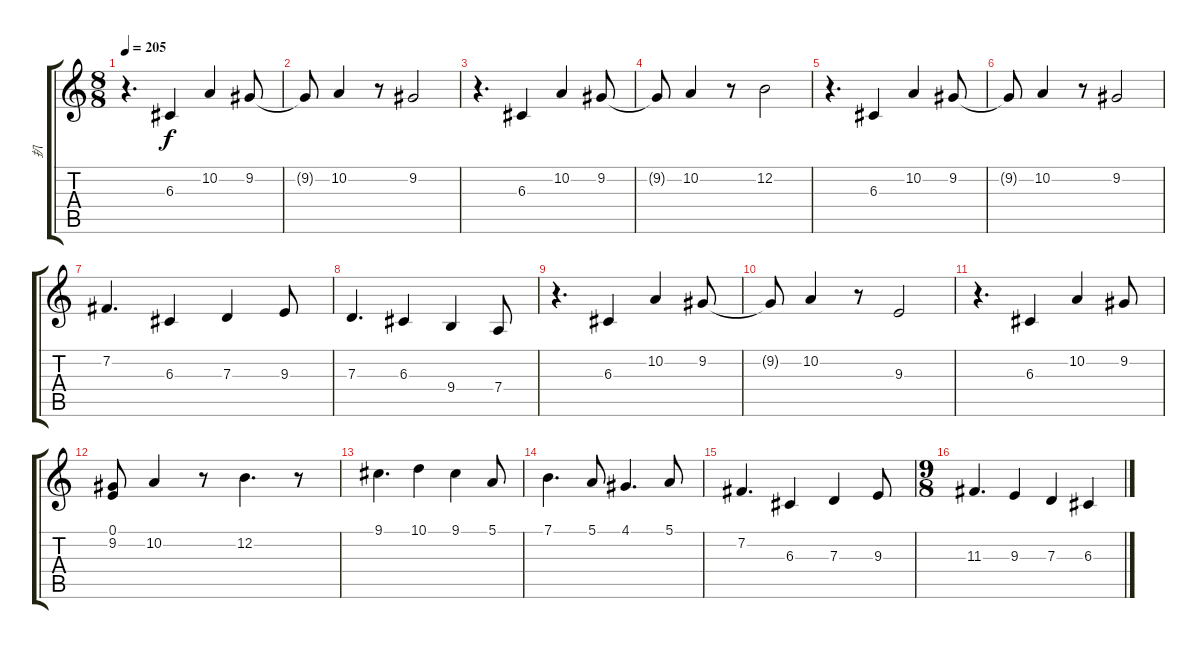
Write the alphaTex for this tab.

\track ("扒" "扒") {instrument viola}
\staff {score tabs}
\tuning (E4 B3 G3 D3 A2 E2) {hide}
\ts (8 8)
\tempo 205
\clef g2
\ks c
r.4{d dy f} 6.3.4 10.2.4 9.2.8 |
9.2{t}.8 10.2.4 r.8 9.2.2 |
r.4{d} 6.3.4 10.2.4 9.2.8 |
9.2{t}.8 10.2.4 r.8 12.2.2 |
r.4{d} 6.3.4 10.2.4 9.2.8 |
9.2{t}.8 10.2.4 r.8 9.2.2 |
7.2.4{d} 6.3.4 7.3.4 9.3.8 |
7.3.4{d} 6.3.4 9.4.4 7.4.8 |
r.4{d} 6.3.4 10.2.4 9.2.8 |
9.2{t}.8 10.2.4 r.8 9.3.2 |
r.4{d} 6.3.4 10.2.4 9.2.8 |
(0.1 9.2).8 10.2.4 r.8 12.2.4{d} r.8 |
9.1.4{d} 10.1.4 9.1.4 5.1.8 |
7.1.4{d} 5.1.8 4.1.4{d} 5.1.8 |
7.2.4{d} 6.3.4 7.3.4 9.3.8 |
\ts (9 8)
11.3.4{d} 9.3.4 7.3.4 6.3.4
